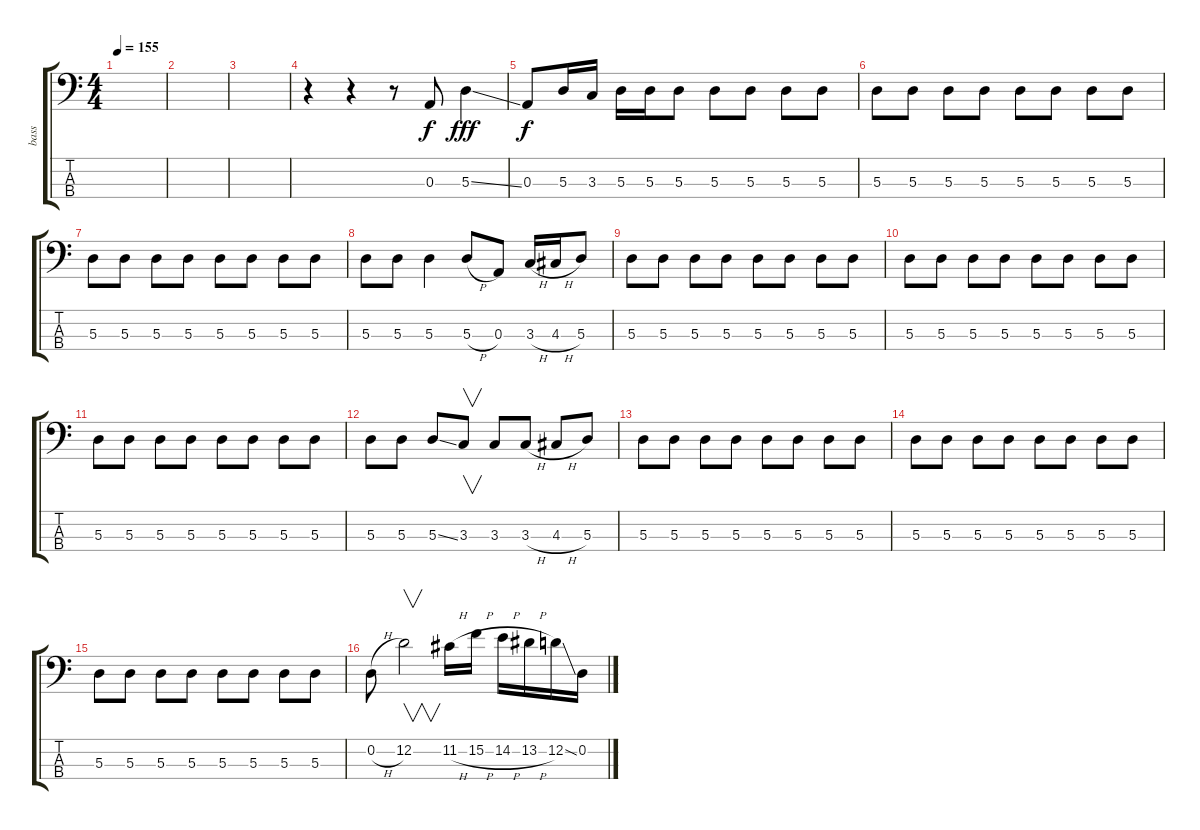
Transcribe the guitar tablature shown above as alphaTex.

\track ("bass" "bass") {instrument electricbasspick}
\staff {score tabs}
\tuning (G2 D2 A1 E1) {hide}
\ts (4 4)
\tempo 155
\clef f4
\ks c
|
|
|
r.4 r.4 r.8 0.3.8 5.3{ss}.4{dy fff} |
0.3.8{dy f} 5.3.16 3.3.16 5.3.16 5.3.16 5.3.8 5.3.8 5.3.8 5.3.8 5.3.8 |
5.3.8 5.3.8 5.3.8 5.3.8 5.3.8 5.3.8 5.3.8 5.3.8 |
5.3.8 5.3.8 5.3.8 5.3.8 5.3.8 5.3.8 5.3.8 5.3.8 |
5.3.8 5.3.8 5.3.4 5.3{h}.8 0.3.8 3.3{h}.16 4.3{h}.16 5.3.8 |
5.3.8 5.3.8 5.3.8 5.3.8 5.3.8 5.3.8 5.3.8 5.3.8 |
5.3.8 5.3.8 5.3.8 5.3.8 5.3.8 5.3.8 5.3.8 5.3.8 |
5.3.8 5.3.8 5.3.8 5.3.8 5.3.8 5.3.8 5.3.8 5.3.8 |
5.3.8 5.3.8 5.3{ss}.8 3.3.8{v} 3.3.8 3.3{h}.8 4.3{h}.8 5.3.8 |
5.3.8 5.3.8 5.3.8 5.3.8 5.3.8 5.3.8 5.3.8 5.3.8 |
5.3.8 5.3.8 5.3.8 5.3.8 5.3.8 5.3.8 5.3.8 5.3.8 |
5.3.8 5.3.8 5.3.8 5.3.8 5.3.8 5.3.8 5.3.8 5.3.8 |
0.2{h}.8 12.2.2{v} 11.2{h}.16 15.2{h}.16 14.2{h}.16 13.2{h}.16 12.2{ss}.16 0.2.16
